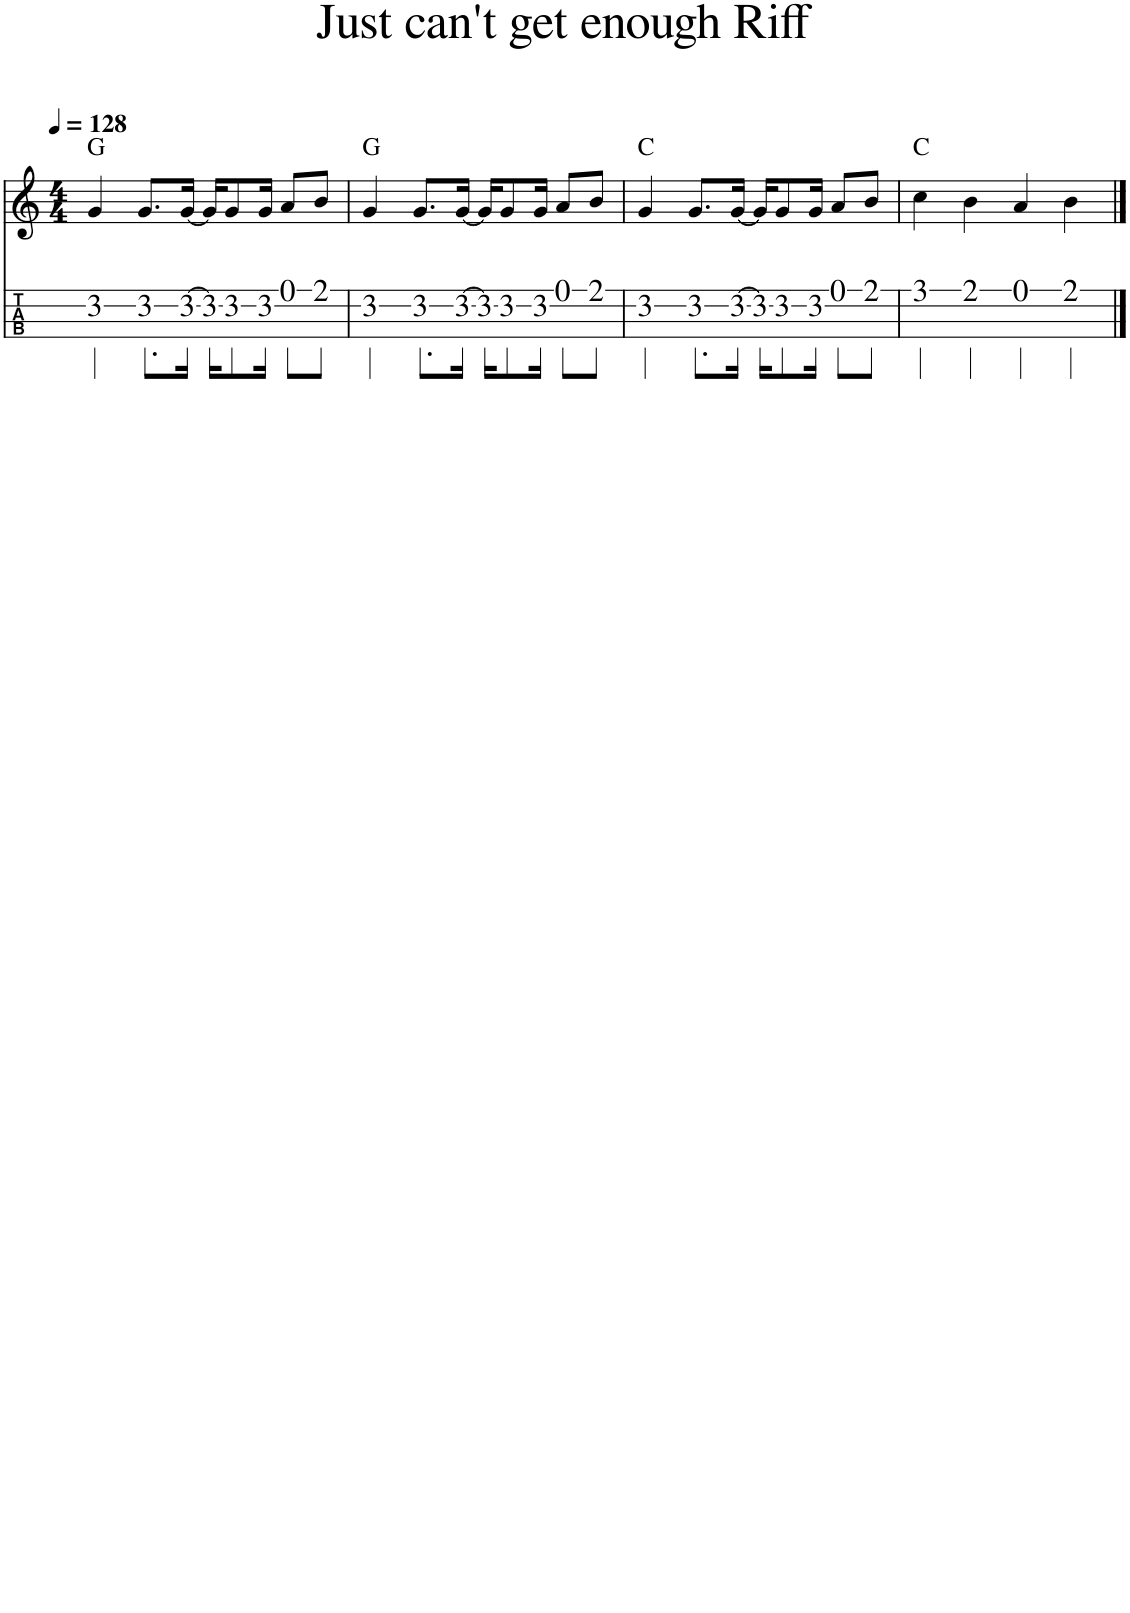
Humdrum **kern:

**kern	**kern	**harte
*part1	*part1	*part1
*staff2	*staff1	*
*I"Ukulélé	*	*
*I'Uk.	*	*
*stria4	*	*
*	*clefG2	*
*k[]	*k[]	*
*M4/4	*M4/4	*
*MM128	*MM128	*
=1	=1	=1
4g\	4g/	G:maj
8.g\L	8.g/L	.
[16g\Jk	[16g/Jk	.
16g\KL]	16g/KL]	.
8g\	8g/	.
16g\Jk	16g/Jk	.
8a\L	8a/L	.
8b\J	8b/J	.
=2	=2	=2
4g\	4g/	G:maj
8.g\L	8.g/L	.
[16g\Jk	[16g/Jk	.
16g\KL]	16g/KL]	.
8g\	8g/	.
16g\Jk	16g/Jk	.
8a\L	8a/L	.
8b\J	8b/J	.
=3	=3	=3
4g\	4g/	C:maj
8.g\L	8.g/L	.
[16g\Jk	[16g/Jk	.
16g\KL]	16g/KL]	.
8g\	8g/	.
16g\Jk	16g/Jk	.
8a\L	8a/L	.
8b\J	8b/J	.
=4	=4	=4
4cc\	4cc\	C:maj
4b\	4b\	.
4a\	4a/	.
4b\	4b\	.
==	==	==
*-	*-	*-
